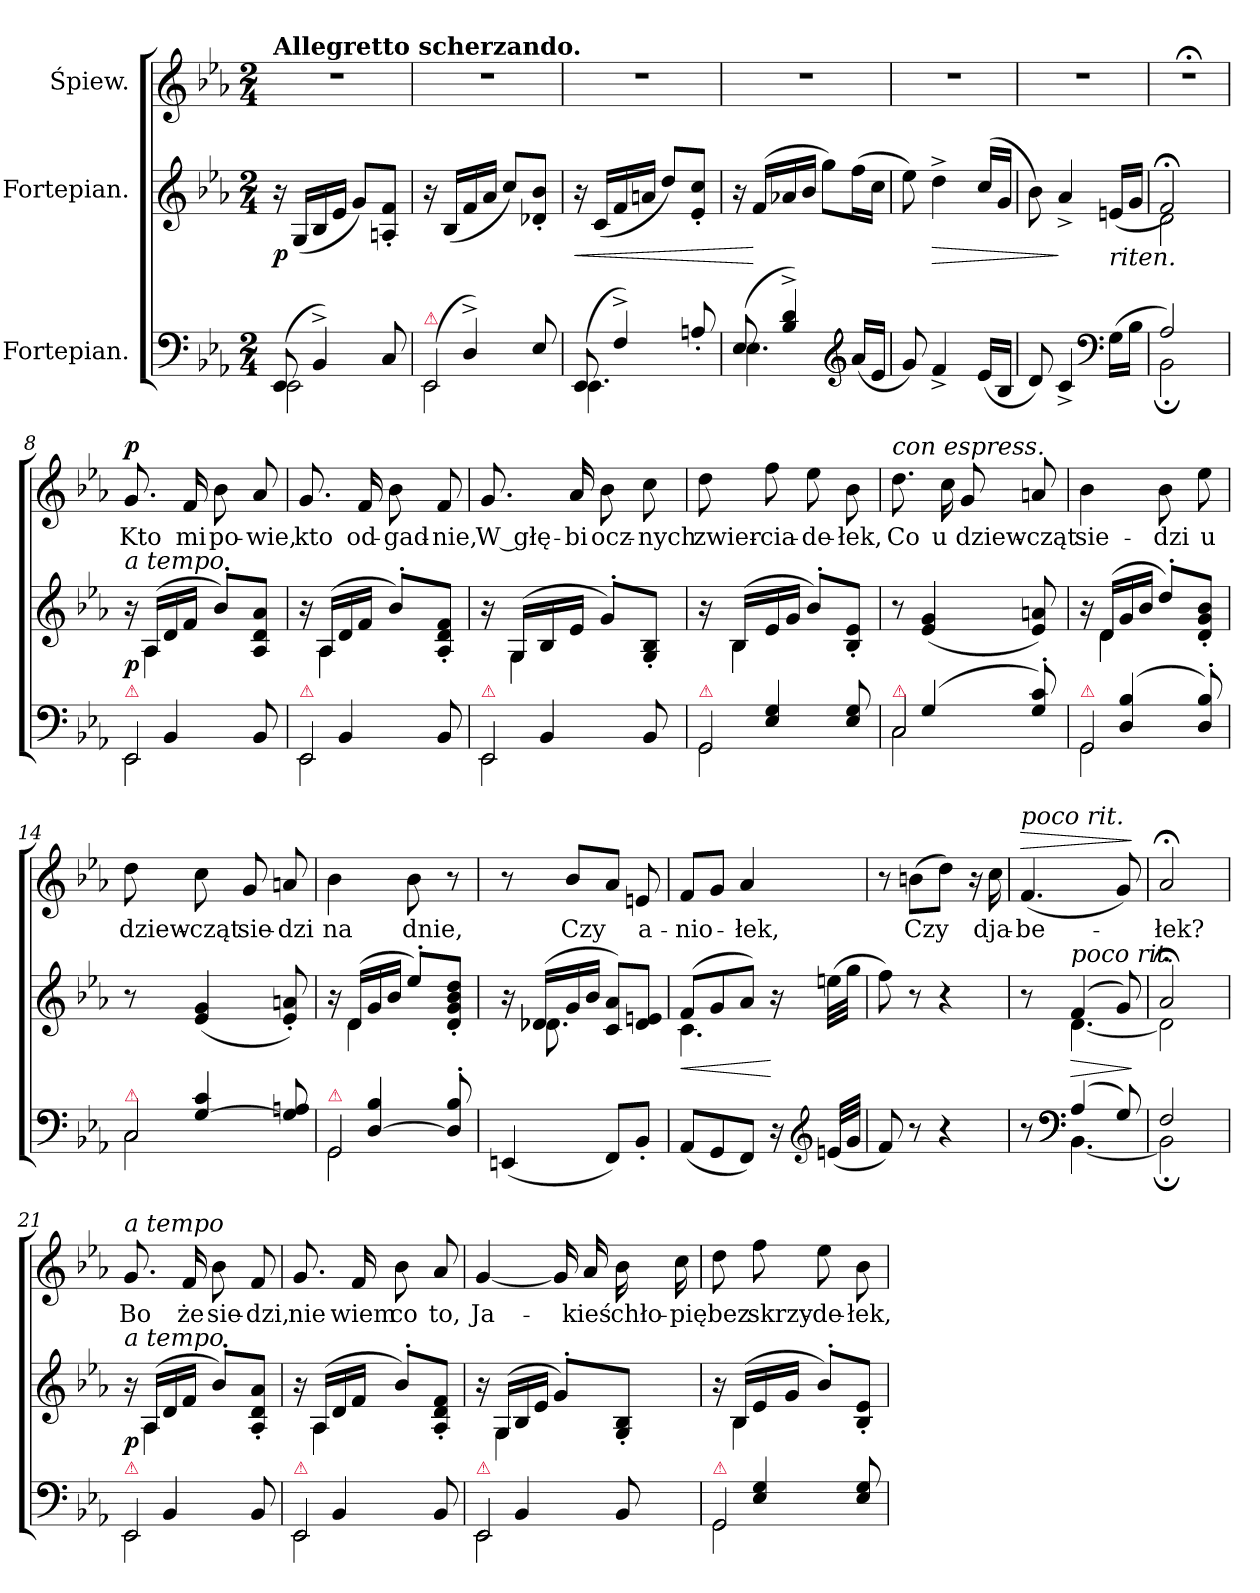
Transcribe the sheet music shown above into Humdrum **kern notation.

**kern	**kern	**dynam	**kern	**text	**dynam
*part3	*part2	*part2	*part1	*part1	*part1
*staff3	*staff2	*staff2	*staff1	*staff1	*staff1
*I"Fortepian.	*I"Fortepian.	*	*I"Śpiew.	*	*
*clefF4	*clefG2	*	*clefG2	*	*
*k[b-e-a-]	*k[b-e-a-]	*	*k[b-e-a-]	*	*
*E-:	*E-:	*	*E-:	*	*
*M2/4	*M2/4	*	*M2/4	*	*
=1	=1	=1	=1	=1	=1
!	!	!	!LO:TX:a:B:t=Allegretto scherzando.	!	!
!LO:TX:a:color=crimson:t=⚠	!	!	!	!	!
!LO:N:vis=2	!	!	!	!	!
*^	*	*	*	*	*
(8EE-/	2EE-\	16r	p	2r	.	.
.	.	(16G/LL	.	.	.	.
4BB-^/)	.	16B-/	.	.	.	.
.	.	16e-/JJ	.	.	.	.
.	.	8g/L)	.	.	.	.
8C/	.	8An'/ 8f'/J	.	.	.	.
=2	=2	=2	=2	=2	=2	=2
!LO:TX:a:color=crimson:t=⚠	!	!	!	!	!	!
!LO:N:vis=2	!	!	!	!	!	!
(8EE-/	2EE-\	16r	.	2r	.	.
.	.	(16B-/LL	.	.	.	.
4D^/)	.	16f/	.	.	.	.
.	.	16a-/JJ	.	.	.	.
.	.	8cc/L)	.	.	.	.
8E-/	.	8d-X'/ 8b-'/J	.	.	.	.
=3	=3	=3	=3	=3	=3	=3
!	!	!	!LO:HP:b	!	!	!
(8EE-/	4.EE-\	16r	<	2r	.	.
.	.	(16c/LL	.	.	.	.
4F^/)	.	16f/	.	.	.	.
.	.	16an/JJ	.	.	.	.
.	.	8dd/L)	.	.	.	.
8An'/	8ryy	8e-'/ 8cc'/J	.	.	.	.
=4	=4	=4	=4	=4	=4	=4
(8E-/	4.E-\	16r	.	2r	.	.
.	.	(<16f/LL	[	.	.	.
4B-^>/ 4d^>/)	.	16a-X/	.	.	.	.
.	.	16b-/JJ	.	.	.	.
.	.	8gg\L)	.	.	.	.
*clefG2	*	*	*	*	*	*
(16a-/LL	8ryy	(16ff\L	.	.	.	.
16e-/JJ	.	16cc\JJ	.	.	.	.
*v	*v	*	*	*	*	*
=5	=5	=5	=5	=5	=5
8g/)	8ee-\)	.	2r	.	.
!	!	!LO:HP:b	!	!	!
4f^/	4dd^\	>	.	.	.
(16e-/LL	(16cc/LL	.	.	.	.
16B-/JJ	16g/JJ	.	.	.	.
=6	=6	=6	=6	=6	=6
8d/)	8b-\)	.	2r	.	.
4c^/	4a-^>/	]	.	.	.
*clefF4	*	*	*	*	*
!	!LO:TX:b:i:t=riten.	!	!	!	!
(16G\LL	(>16en/LL	.	.	.	.
16B-\JJ	16g/JJ	.	.	.	.
=7	=7	=7	=7	=7	=7
*^	*^	*	*	*	*
2A-/)	2BB-;<\	2f;</)	2d\	.	2r;<	.	.
=8	=8	=8	=8	=8	=8	=8	=8
!	!	!LO:TX:a:i:t=a tempo	!	!	!	!	!
!LO:TX:a:color=crimson:t=⚠	!	!	!	!	!	!	!
!LO:N:vis=2	!	!	!	!	!	!	!LO:DY:a
8EE-/	2EE-\	16r	16ryy	p	8.g/	Kto	p
.	.	(<16A-/LL	4A-\	.	.	.	.
4BB-/	.	16d/	.	.	.	.	.
.	.	16f/JJ	.	.	16f/	mi	.
.	.	8b-'</L)	.	.	8b-\	po-	.
.	.	.	16ryy	.	.	.	.
8BB-/	.	8A-/ 8d/ 8a-/J	8ryy	.	8a-/	-wie,	.
=9	=9	=9	=9	=9	=9	=9	=9
!LO:TX:a:color=crimson:t=⚠	!	!	!	!	!	!	!
!LO:N:vis=2	!	!	!	!	!	!	!
8EE-/	2EE-\	16r	16ryy	.	8.g/	kto	.
.	.	(<16A-/LL	4A-\	.	.	.	.
4BB-/	.	16d/	.	.	.	.	.
.	.	16f/JJ	.	.	16f/	od-	.
.	.	8b-'</L)	.	.	8b-\	-gad-	.
.	.	.	16ryy	.	.	.	.
8BB-/	.	8A-'/ 8d'/ 8f'/J	8ryy	.	8f/	-nie,	.
=10	=10	=10	=10	=10	=10	=10	=10
!LO:TX:a:color=crimson:t=⚠	!	!	!	!	!	!	!
!LO:N:vis=2	!	!	!	!	!	!	!
8EE-/	2EE-\	16r	16ryy	.	8.g/	W głę-	.
.	.	(<16G/LL	4G\	.	.	.	.
4BB-/	.	16B-/	.	.	.	.	.
.	.	16e-/JJ	.	.	16a-/	-bi	.
.	.	8g'</L)	.	.	8b-\	ocz-	.
.	.	.	16ryy	.	.	.	.
8BB-/	.	8G'/ 8B-'/J	8ryy	.	8cc\	-nych	.
=11	=11	=11	=11	=11	=11	=11	=11
!LO:TX:a:color=crimson:t=⚠	!	!	!	!	!	!	!
!LO:N:vis=2	!	!	!	!	!	!	!
8GG/	2GG\	16r	16ryy	.	8dd\	zwier-	.
.	.	(<16B-/LL	4B-\	.	.	.	.
4E-/ 4G/	.	16e-/	.	.	8ff\	-cia-	.
.	.	16g/JJ	.	.	.	.	.
.	.	8b-'</L)	.	.	8ee-\	-de-	.
.	.	.	16ryy	.	.	.	.
8E-/ 8G/	.	8B-'/ 8e-'/J	8ryy	.	8b-\	-łek,	.
=12	=12	=12	=12	=12	=12	=12	=12
!	!	!	!	!	!LO:TX:a:i:t=con espress.	!	!
!LO:TX:a:color=crimson:t=⚠	!	!	!	!	!	!	!
!LO:N:vis=2	!	!	!	!	!	!	!
*	*	*v	*v	*	*	*	*
8C/	2C\	8r	.	8.dd\	Co	.
(<4G/	.	(4e-/ 4g/	.	.	.	.
.	.	.	.	16cc\	u	.
.	.	.	.	8g/	dziew-	.
8G'</ 8c'</)	.	8e-/ 8an/)	.	8an/	-cząt	.
=13	=13	=13	=13	=13	=13	=13
!LO:TX:a:color=crimson:t=⚠	!	!	!	!	!	!
!LO:N:vis=2	!	!	!	!	!	!
*	*	*^	*	*	*	*
8GG/	2GG\	16r	16ryy	.	4b-\	sie-	.
.	.	(<16d/LL	4d\	.	.	.	.
(<4D/ 4B-/	.	16g/	.	.	.	.	.
.	.	16b-/JJ	.	.	.	.	.
.	.	8dd'</L)	.	.	8b-\	-dzi	.
.	.	.	16ryy	.	.	.	.
8D'</ 8B-'</)	.	8d'/ 8g'/ 8b-'/J	8ryy	.	8ee-\	u	.
=14	=14	=14	=14	=14	=14	=14	=14
!LO:TX:a:color=crimson:t=⚠	!	!	!	!	!	!	!
!LO:N:vis=2	!	!	!	!	!	!	!
*	*	*v	*v	*	*	*	*
8C/	2C\	8r	.	8dd\	dziew-	.
[4G/ 4c/	.	(4e-/ 4g/	.	8cc\	-cząt	.
.	.	.	.	8g/	sie-	.
8G]/ 8An/	.	8e-'/ 8an'/)	.	8an/	-dzi	.
=15	=15	=15	=15	=15	=15	=15
!LO:TX:a:color=crimson:t=⚠	!	!	!	!	!	!
!LO:N:vis=2	!	!	!	!	!	!
*	*	*^	*	*	*	*
8GG/	2GG\	16r	16ryy	.	4b-\	na	.
.	.	(<16d/LL	4d\	.	.	.	.
[4D/ 4B-/	.	16g/	.	.	.	.	.
.	.	16b-/JJ	.	.	.	.	.
.	.	8ee-'</L)	.	.	8b-\	dnie,	.
.	.	.	16ryy	.	.	.	.
8D]'/ 8B-'/	.	8d'/ 8g'/ 8b-'/ 8dd'/J	8ryy	.	8r	.	.
*v	*v	*	*	*	*	*	*
=16	=16	=16	=16	=16	=16	=16
(4EEn/	16r	16ryy	.	8r	.	.
.	(<16d-X/LL	8.d-X\	.	.	.	.
.	16g/	.	.	8b-/L	Czy	.
.	16b-/JJ	.	.	.	.	.
8FF/L)	8c/ 8a-/L)	4ryy	.	8a-/J	.	.
8BB-'/J	8d-/ 8en/J	.	.	8en/	a-	.
=17	=17	=17	=17	=17	=17	=17
!	!	!	!LO:HP:b	!	!	!
(8AA-/L	(8f/L	4.c\	<	8f/L	-nio-	.
8GG/	8g/	.	.	8g/J	.	.
8FF/J)	8a-/J)	.	.	4a-/	-łek,	.
16r	16r	8ryy	[	.	.	.
*clefG2	*	*	*	*	*	*
(32en/LLL	(32een\LLL	.	.	.	.	.
32g/JJJ	32gg\JJJ	.	.	.	.	.
*	*v	*v	*	*	*	*
=18	=18	=18	=18	=18	=18
8f/)	8ff\)	.	8r	.	.
8r	8r	.	(8bn\L	Czy	.
4r	4r	.	8dd\J)	.	.
.	.	.	16r	.	.
.	.	.	16cc\	dja-	.
=19	=19	=19	=19	=19	=19
*^	*^	*	*	*	*
!	!	!	!	!	!LO:TX:a:i:t=poco rit.	!	!
!	!	!	!	!	!	!	!LO:HP:a
8r	8ryy	8r	8ryy	.	(4.f/	-be-	>
*clefF4	*	*	*	*	*	*	*
!	!	!LO:TX:a:i:t=poco rit.	!	!	!	!	!
!	!	!	!	!LO:HP:b	!	!	!
(4A-/	[4.BB-\	(4f/	[4.d\	>	.	.	.
8G/)	.	8g/)	.	.	8g/)	.	.
*v	*v	*	*	*	*	*	*
*	*v	*v	*	*	*	*
.	.	]	.	.	]
=20	=20	=20	=20	=20	=20
*^	*^	*	*	*	*
2F/	2BB-;<\]	2a-;</	2d\]	.	2a-;</	-łek?	.
=21	=21	=21	=21	=21	=21	=21	=21
!	!	!	!	!	!LO:TX:a:i:t=a tempo	!	!
!	!	!LO:TX:a:i:t=a tempo	!	!	!	!	!
!LO:TX:a:color=crimson:t=⚠	!	!	!	!	!	!	!
!LO:N:vis=2	!	!	!	!	!	!	!
8EE-/	2EE-\	16r	16ryy	p	8.g/	Bo	.
.	.	(<16A-/LL	4A-\	.	.	.	.
4BB-/	.	16d/	.	.	.	.	.
.	.	16f/JJ	.	.	16f/	że	.
.	.	8b-'</L)	.	.	8b-\	sie-	.
.	.	.	16ryy	.	.	.	.
8BB-/	.	8A-'/ 8d'/ 8a-'/J	8ryy	.	8f/	-dzi,	.
=22	=22	=22	=22	=22	=22	=22	=22
!LO:TX:a:color=crimson:t=⚠	!	!	!	!	!	!	!
!LO:N:vis=2	!	!	!	!	!	!	!
8EE-/	2EE-\	16r	16ryy	.	8.g/	nie	.
.	.	(<16A-/LL	4A-\	.	.	.	.
4BB-/	.	16d/	.	.	.	.	.
.	.	16f/JJ	.	.	16f/	wiem	.
.	.	8b-'</L)	.	.	8b-\	co	.
.	.	.	16ryy	.	.	.	.
8BB-/	.	8A-'/ 8d'/ 8f'/J	8ryy	.	8a-/	to,	.
=23	=23	=23	=23	=23	=23	=23	=23
!LO:TX:a:color=crimson:t=⚠	!	!	!	!	!	!	!
!LO:N:vis=2	!	!	!	!	!	!	!
8EE-/	2EE-\	16r	16ryy	.	[4g/	Ja-	.
.	.	(<16G/LL	4G\	.	.	.	.
4BB-/	.	16B-/	.	.	.	.	.
.	.	16e-/JJ	.	.	.	.	.
.	.	8g'</L)	.	.	16g/]	.	.
.	.	.	16ryy	.	16a-/	-kieś	.
8BB-/	.	8G'/ 8B-'/J	8ryy	.	16b-\	chło-	.
.	.	.	.	.	16cc\	-pię	.
=24	=24	=24	=24	=24	=24	=24	=24
!LO:TX:a:color=crimson:t=⚠	!	!	!	!	!	!	!
!LO:N:vis=2	!	!	!	!	!	!	!
8GG/	2GG\	16r	16ryy	.	8dd\	bez	.
.	.	(<16B-/LL	4B-\	.	.	.	.
4E-/ 4G/	.	16e-/	.	.	8ff\	skrzy-	.
.	.	16g/JJ	.	.	.	.	.
.	.	8b-'</L)	.	.	8ee-\	-de-	.
.	.	.	16ryy	.	.	.	.
8E-/ 8G/	.	8B-'/ 8e-'/J	8ryy	.	8b-\	-łek,	.
*v	*v	*	*	*	*	*	*
*	*v	*v	*	*	*	*
=	=	=	=	=	=
*-	*-	*-	*-	*-	*-
